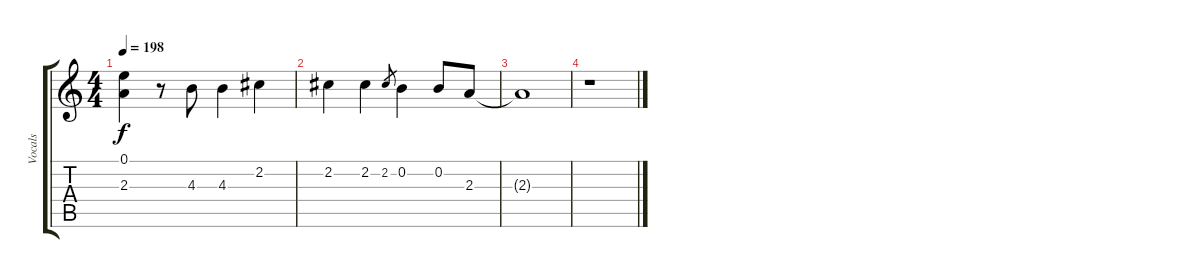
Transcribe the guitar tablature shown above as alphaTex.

\track ("Vocals" "Vocals") {instrument overdrivenguitar}
\staff {score tabs}
\tuning (E4 B3 G3 D3 A2 E2) {hide}
\ts (4 4)
\tempo 198
\clef g2
\ks c
(0.1 2.3).4{dy f} r.8 4.3.8 4.3.4 2.2.4 |
2.2.4 2.2.4 2.2.8{gr} 0.2.4 0.2.8 2.3.8 |
2.3{t}.1 |
r.1
